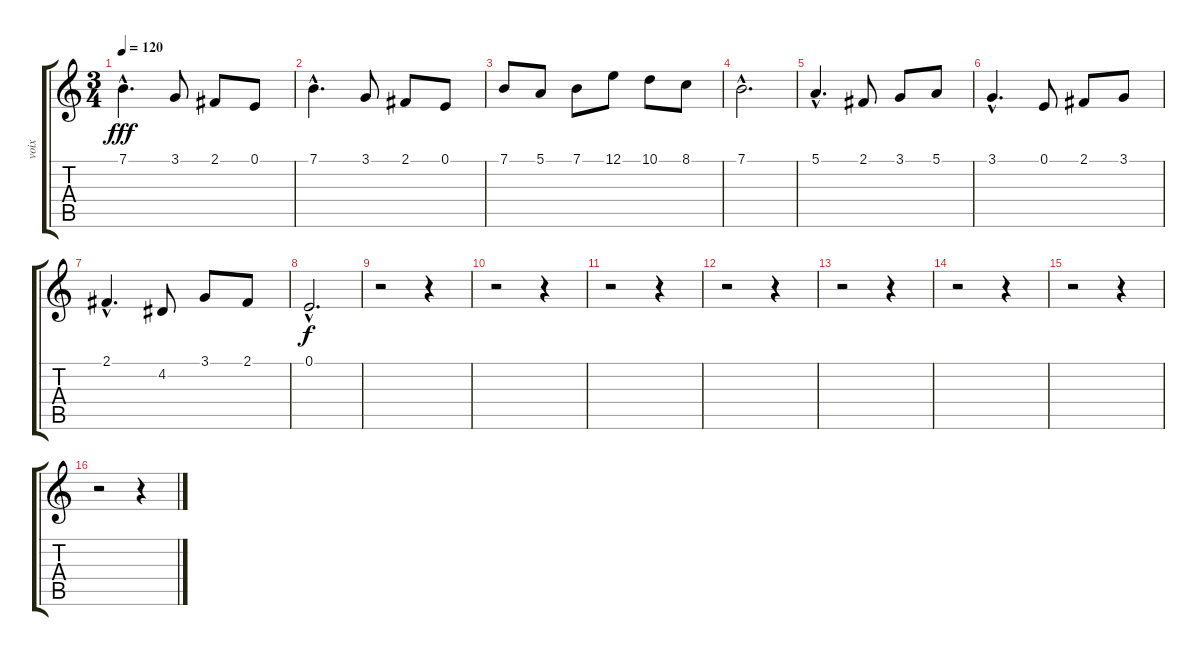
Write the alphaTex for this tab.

\track ("voix" "voix") {instrument accordion}
\staff {score tabs}
\tuning (E4 B3 G3 D3 A2 E2) {hide}
\ts (3 4)
\tempo 120
\clef g2
\ks c
7.1{hac}.4{d dy fff} 3.1.8 2.1.8 0.1.8 |
7.1{hac}.4{d} 3.1.8 2.1.8 0.1.8 |
7.1.8 5.1.8 7.1.8 12.1.8 10.1.8 8.1.8 |
7.1{hac}.2{d} |
5.1{hac}.4{d} 2.1.8 3.1.8 5.1.8 |
3.1{hac}.4{d} 0.1.8 2.1.8 3.1.8 |
2.1{hac}.4{d} 4.2.8 3.1.8 2.1.8 |
0.1{hac}.2{d dy f} |
r.2 r.4 |
r.2 r.4 |
r.2 r.4 |
r.2 r.4 |
r.2 r.4 |
r.2 r.4 |
r.2 r.4 |
r.2 r.4
